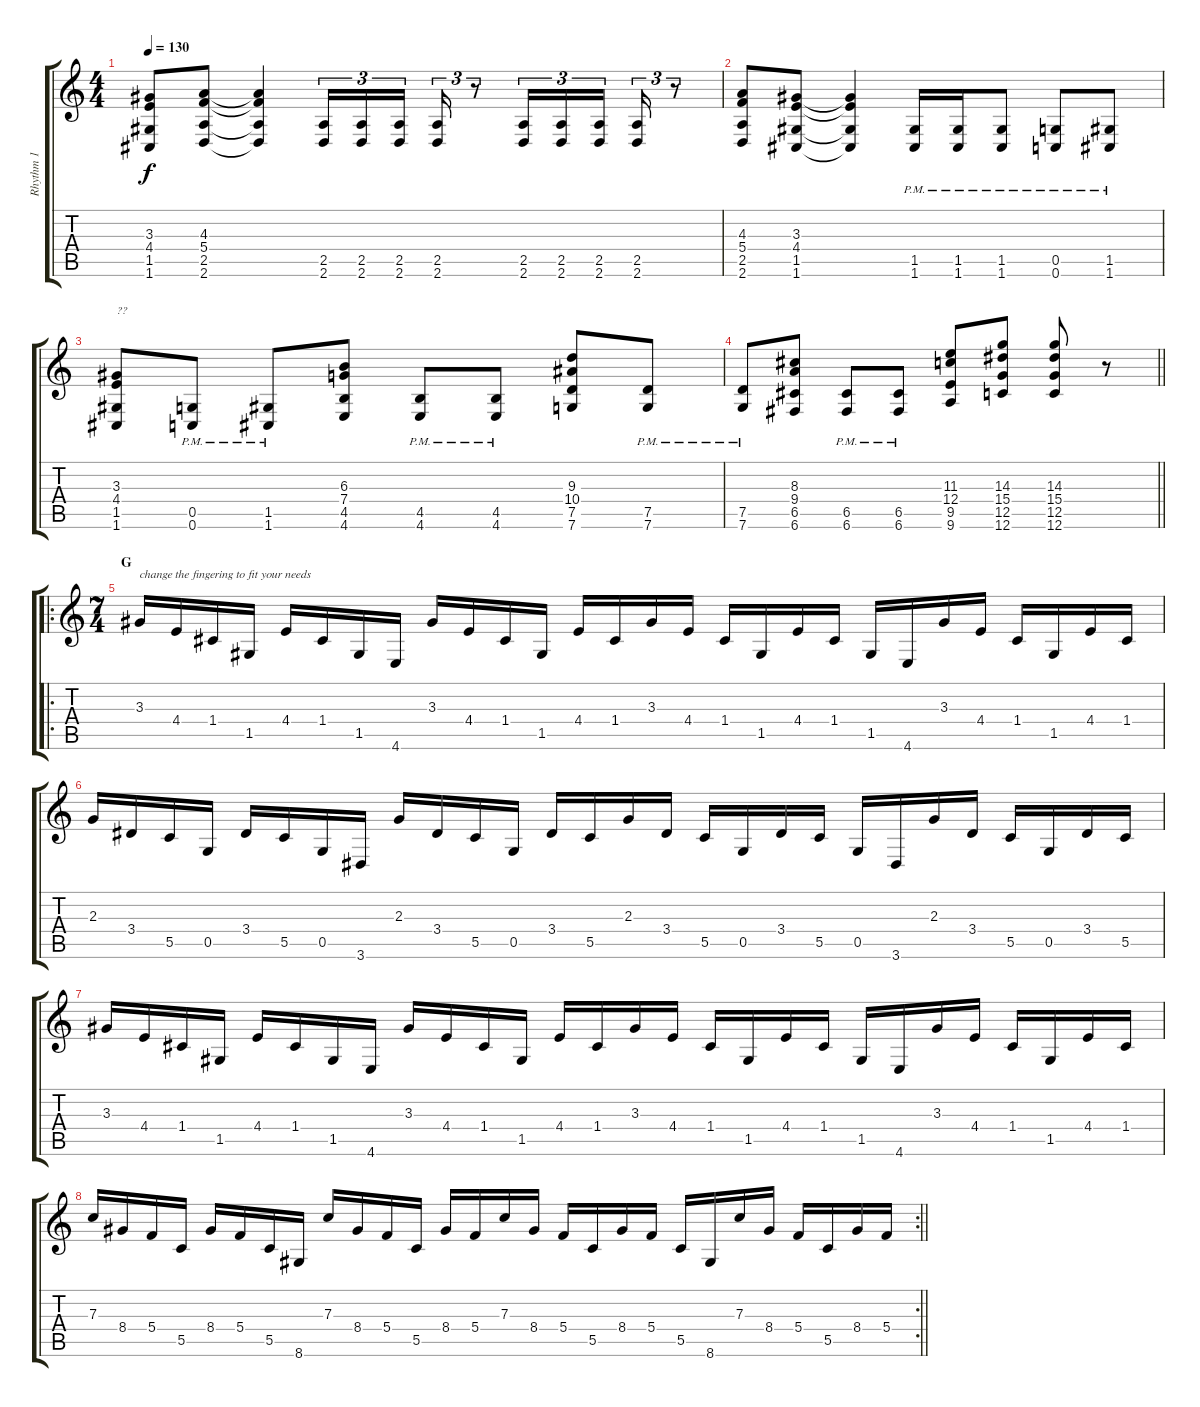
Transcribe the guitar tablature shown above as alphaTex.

\track ("Rhythm 1" "Rhythm 1") {instrument distortionguitar}
\staff {score tabs}
\tuning (D4 A3 F3 C3 G2 C2) {hide}
\ts (4 4)
\tempo 130
\clef g2
\ks c
(3.3 4.4 1.5 1.6).8{dy f} (4.3 5.4 2.5 2.6).8 (4.3{t} 5.4{t} 2.5{t} 2.6{t}).4 (2.5 2.6).16{tu (3 2)} (2.5 2.6).16{tu (3 2)} (2.5 2.6).16{tu (3 2) beam splitsecondary} (2.5 2.6).16{tu (3 2)} r.8{tu (3 2)} (2.5 2.6).16{tu (3 2)} (2.5 2.6).16{tu (3 2)} (2.5 2.6).16{tu (3 2) beam splitsecondary} (2.5 2.6).16{tu (3 2)} r.8{tu (3 2)} |
(4.3 5.4 2.5 2.6).8 (3.3 4.4 1.5 1.6).8 (3.3{t} 4.4{t} 1.5{t} 1.6{t}).4 (1.5{pm} 1.6{pm}).16 (1.5{pm} 1.6{pm}).16 (1.5{pm} 1.6{pm}).8 (0.5{pm} 0.6{pm}).8 (1.5{pm} 1.6{pm}).8 |
(3.3 4.4 1.5 1.6).8{txt "??"} (0.5{pm} 0.6{pm}).8 (1.5{pm} 1.6{pm}).8 (6.3 7.4 4.5 4.6).8 (4.5{pm} 4.6{pm}).8 (4.5{pm} 4.6{pm}).8 (9.3 10.4 7.5 7.6).8 (7.5{pm} 7.6{pm}).8 |
\barLineRight lightlight
(7.5{pm} 7.6{pm}).8 (8.3 9.4 6.5 6.6).8 (6.5{pm} 6.6{pm}).8 (6.5{pm} 6.6{pm}).8 (11.3 12.4 9.5 9.6).8 (14.3 15.4 12.5 12.6).8 (14.3 15.4 12.5 12.6).8 r.8 |
\ro
\ts (7 4)
\section ("" "G")
3.3.16{txt "change the fingering to fit your needs"} 4.4.16 1.4.16 1.5.16 4.4.16 1.4.16 1.5.16 4.6.16 3.3.16 4.4.16 1.4.16 1.5.16 4.4.16 1.4.16 3.3.16 4.4.16 1.4.16 1.5.16 4.4.16 1.4.16 1.5.16 4.6.16 3.3.16 4.4.16 1.4.16 1.5.16 4.4.16 1.4.16 |
2.3.16 3.4.16 5.5.16 0.5.16 3.4.16 5.5.16 0.5.16 3.6.16 2.3.16 3.4.16 5.5.16 0.5.16 3.4.16 5.5.16 2.3.16 3.4.16 5.5.16 0.5.16 3.4.16 5.5.16 0.5.16 3.6.16 2.3.16 3.4.16 5.5.16 0.5.16 3.4.16 5.5.16 |
3.3.16 4.4.16 1.4.16 1.5.16 4.4.16 1.4.16 1.5.16 4.6.16 3.3.16 4.4.16 1.4.16 1.5.16 4.4.16 1.4.16 3.3.16 4.4.16 1.4.16 1.5.16 4.4.16 1.4.16 1.5.16 4.6.16 3.3.16 4.4.16 1.4.16 1.5.16 4.4.16 1.4.16 |
\rc 2
\barLineRight lightlight
7.3.16 8.4.16 5.4.16 5.5.16 8.4.16 5.4.16 5.5.16 8.6.16 7.3.16 8.4.16 5.4.16 5.5.16 8.4.16 5.4.16 7.3.16 8.4.16 5.4.16 5.5.16 8.4.16 5.4.16 5.5.16 8.6.16 7.3.16 8.4.16 5.4.16 5.5.16 8.4.16 5.4.16
